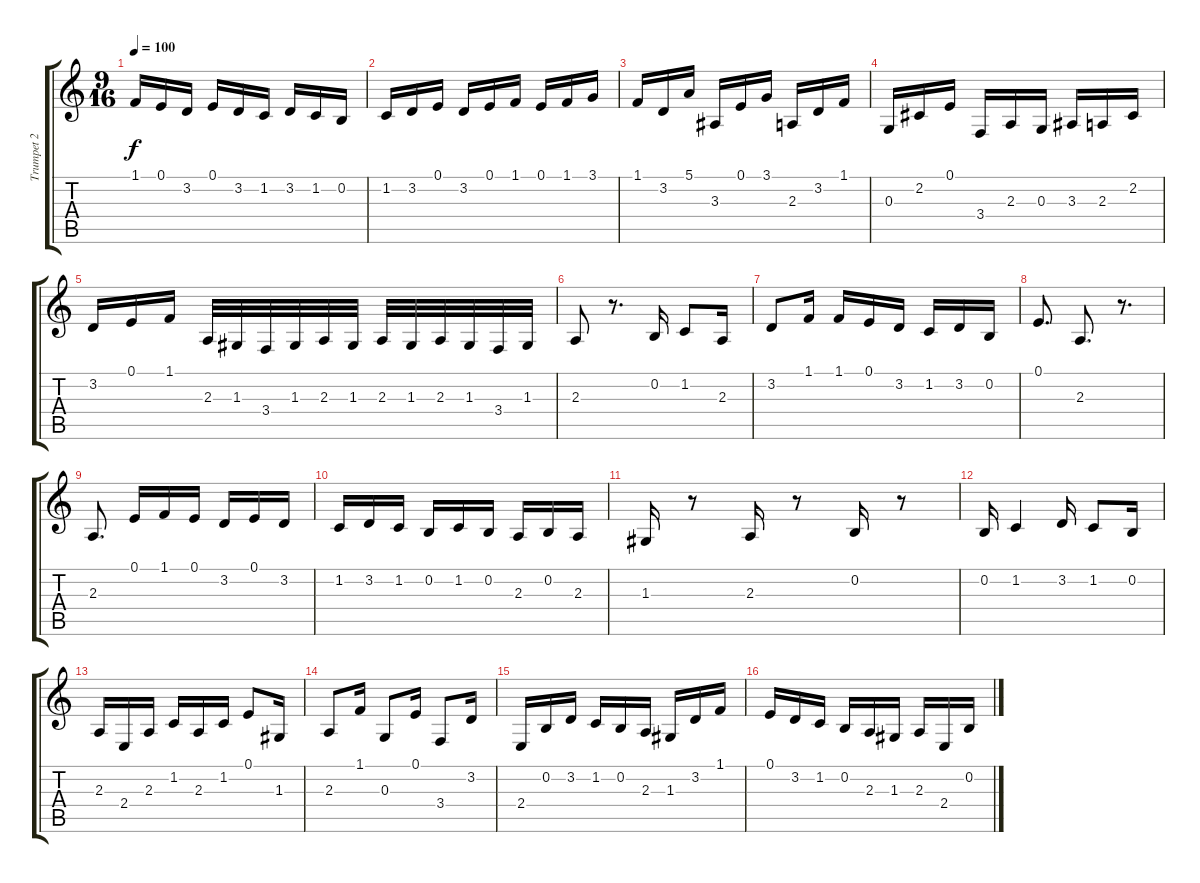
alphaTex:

\track ("Trumpet 2" "Trumpet 2") {instrument trumpet}
\staff {score tabs}
\tuning (E4 B3 G3 D3 A2 E2) {hide}
\ts (9 16)
\tempo 100
\clef g2
\ks c
1.1.16{dy f} 0.1.16 3.2.16 0.1.16 3.2.16 1.2.16 3.2.16 1.2.16 0.2.16 |
1.2.16 3.2.16 0.1.16 3.2.16 0.1.16 1.1.16 0.1.16 1.1.16 3.1.16 |
1.1.16 3.2.16 5.1.16 3.3.16 0.1.16 3.1.16 2.3.16 3.2.16 1.1.16 |
0.3.16 2.2.16 0.1.16 3.4.16 2.3.16 0.3.16 3.3.16 2.3.16 2.2.16 |
3.2.16 0.1.16 1.1.16 2.3.32 1.3.32 3.4.32 1.3.32 2.3.32 1.3.32 2.3.32 1.3.32 2.3.32 1.3.32 3.4.32 1.3.32 |
2.3.8 r.8{d} 0.2.16 1.2.8 2.3.16 |
3.2.8 1.1.16 1.1.16 0.1.16 3.2.16 1.2.16 3.2.16 0.2.16 |
0.1.8{d} 2.3.8{d} r.8{d} |
2.3.8{d} 0.1.16 1.1.16 0.1.16 3.2.16 0.1.16 3.2.16 |
1.2.16 3.2.16 1.2.16 0.2.16 1.2.16 0.2.16 2.3.16 0.2.16 2.3.16 |
1.3.16 r.8 2.3.16 r.8 0.2.16 r.8 |
0.2.16 1.2.4 3.2.16 1.2.8 0.2.16 |
2.3.16 2.4.16 2.3.16 1.2.16 2.3.16 1.2.16 0.1.8 1.3.16 |
2.3.8 1.1.16 0.3.8 0.1.16 3.4.8 3.2.16 |
2.4.16 0.2.16 3.2.16 1.2.16 0.2.16 2.3.16 1.3.16 3.2.16 1.1.16 |
0.1.16 3.2.16 1.2.16 0.2.16 2.3.16 1.3.16 2.3.16 2.4.16 0.2.16
